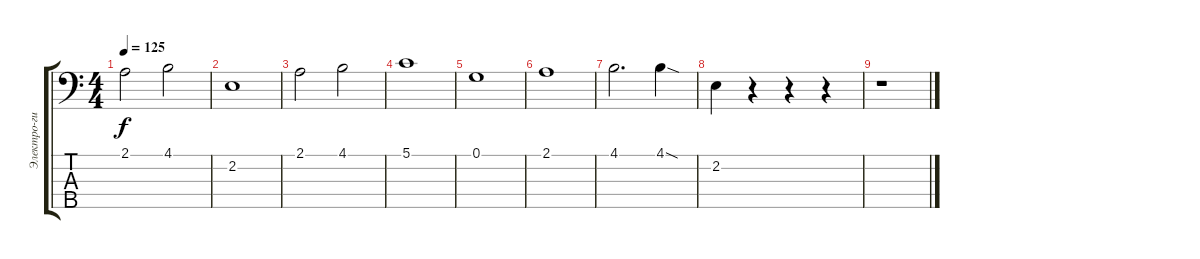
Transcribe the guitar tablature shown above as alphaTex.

\track ("Электро-гитара для фона 2" "Электро-ги") {instrument distortionguitar}
\staff {score tabs}
\tuning (G2 D2 A1 E1 B0) {hide}
\ts (4 4)
\tempo 125
\clef f4
\ks c
2.1.2{dy f} 4.1.2 |
2.2.1 |
2.1.2 4.1.2 |
5.1.1 |
0.1.1 |
2.1.1 |
4.1.2{d} 4.1{sod}.4 |
2.2.4 r.4 r.4 r.4 |
r.1
